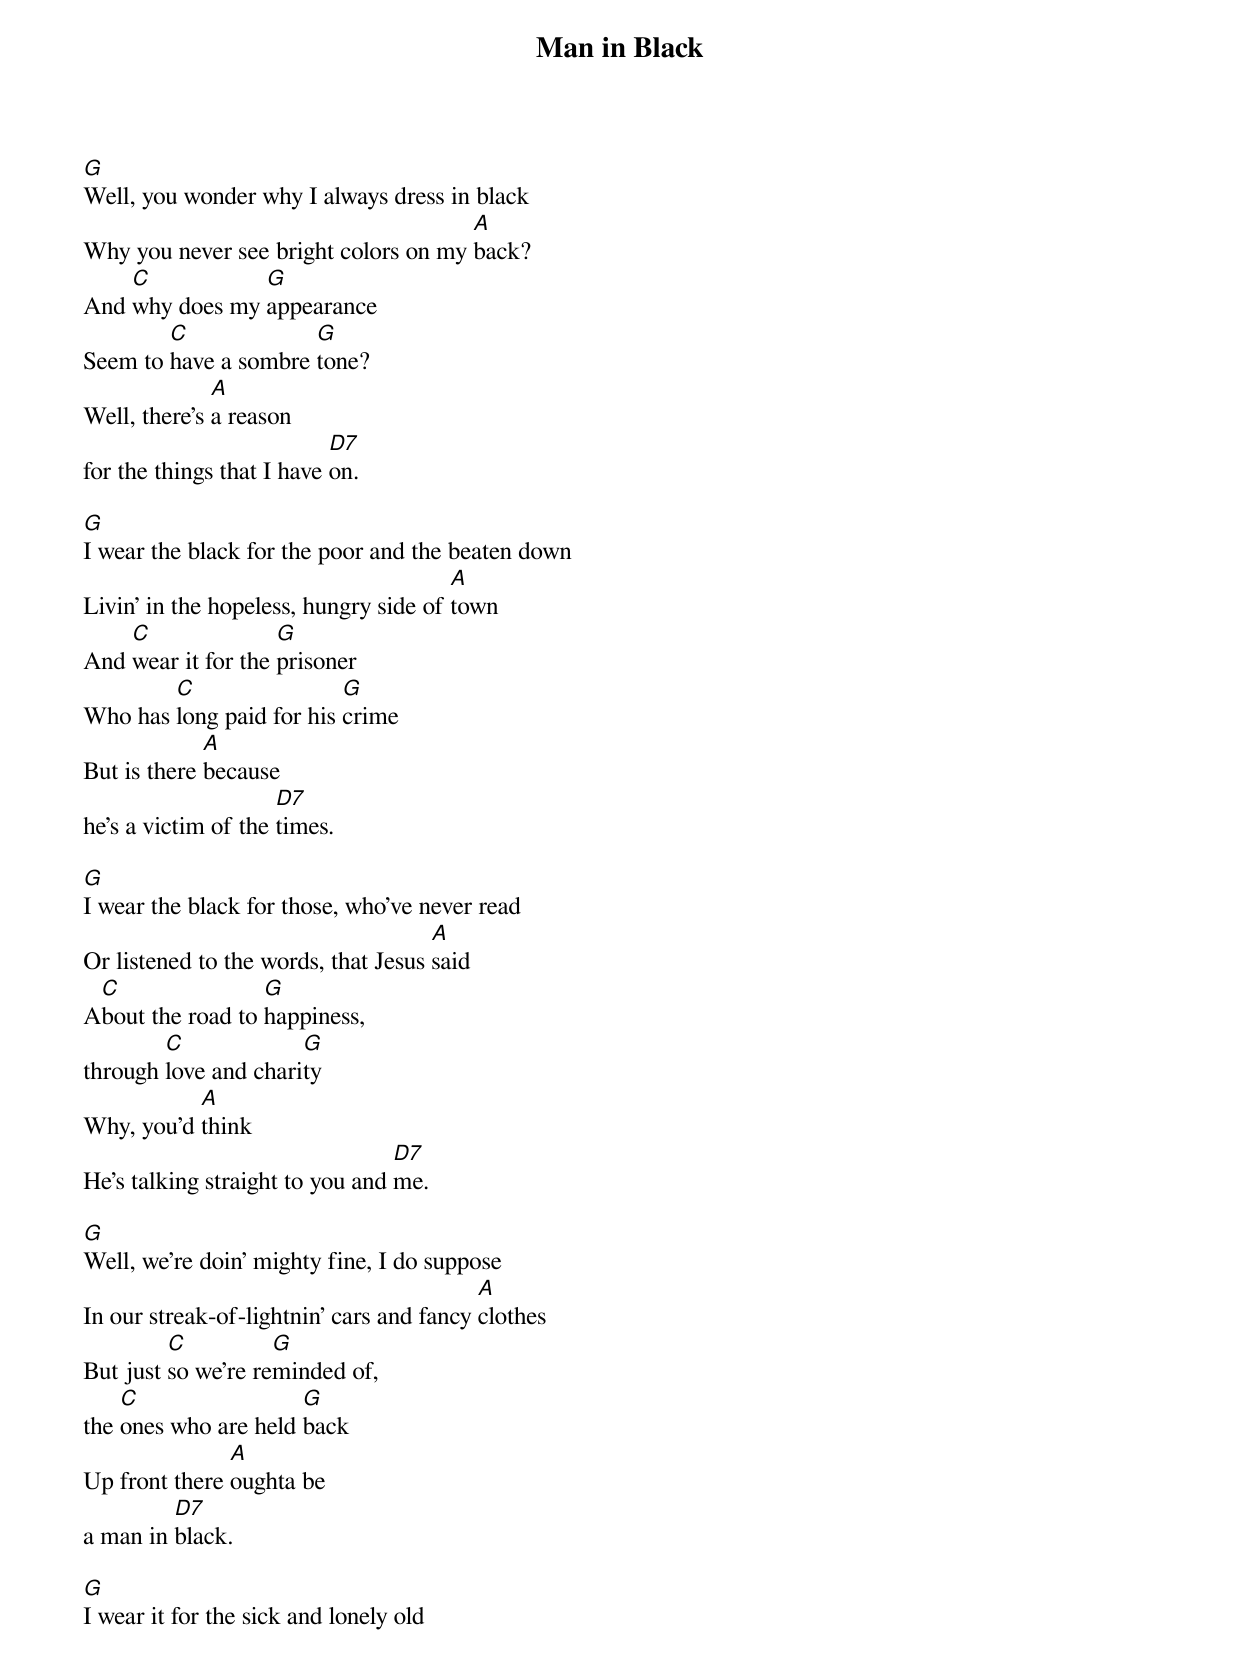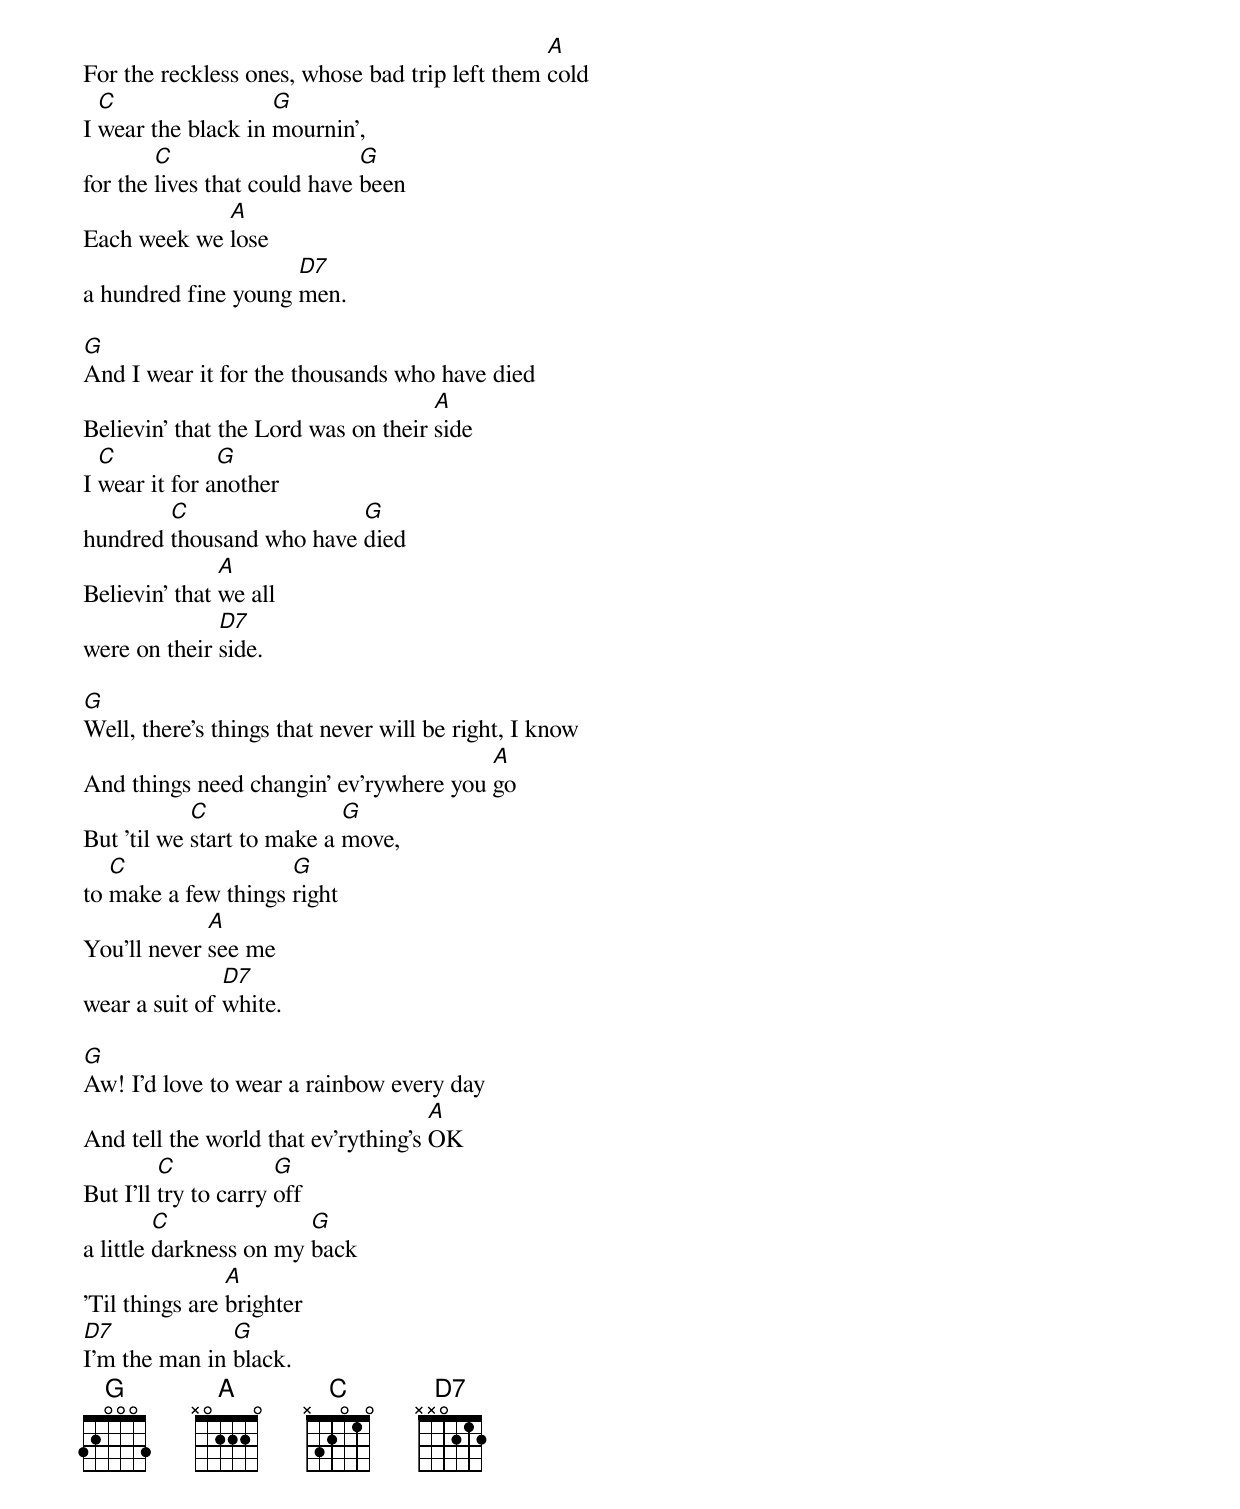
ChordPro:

{title: Man in Black}
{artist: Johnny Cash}
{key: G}
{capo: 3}
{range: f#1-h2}
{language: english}
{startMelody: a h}
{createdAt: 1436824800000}
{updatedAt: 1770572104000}
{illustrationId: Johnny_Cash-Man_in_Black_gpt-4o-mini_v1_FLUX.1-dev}
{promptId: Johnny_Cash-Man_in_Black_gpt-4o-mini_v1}

{start_of_verse}
[G]Well, you wonder why I always dress in black
Why you never see bright colors on my [A]back?
And [C]why does my [G]appearance
Seem to [C]have a sombre [G]tone?
Well, there's [A]a reason
for the things that I have [D7]on.
{end_of_verse}

{start_of_verse}
[G]I wear the black for the poor and the beaten down
Livin' in the hopeless, hungry side of [A]town
And [C]wear it for the [G]prisoner
Who has [C]long paid for his [G]crime
But is there [A]because
he's a victim of the [D7]times.
{end_of_verse}

{start_of_verse}
[G]I wear the black for those, who've never read
Or listened to the words, that Jesus [A]said
A[C]bout the road to [G]happiness,
through [C]love and chari[G]ty
Why, you'd [A]think
He's talking straight to you and [D7]me.
{end_of_verse}

{start_of_verse}
[G]Well, we're doin' mighty fine, I do suppose
In our streak-of-lightnin' cars and fancy [A]clothes
But just [C]so we're re[G]minded of,
the [C]ones who are held [G]back
Up front there [A]oughta be
a man in [D7]black.
{end_of_verse}

{start_of_verse}
[G]I wear it for the sick and lonely old
For the reckless ones, whose bad trip left them [A]cold
I [C]wear the black in [G]mournin',
for the [C]lives that could have [G]been
Each week we [A]lose
a hundred fine young [D7]men.
{end_of_verse}

{start_of_verse}
[G]And I wear it for the thousands who have died
Believin' that the Lord was on their [A]side
I [C]wear it for a[G]nother
hundred [C]thousand who have [G]died
Believin' that [A]we all
were on their [D7]side.
{end_of_verse}

{start_of_verse}
[G]Well, there's things that never will be right, I know
And things need changin' ev'rywhere you [A]go
But 'til we [C]start to make a [G]move,
to [C]make a few things [G]right
You'll never [A]see me
wear a suit of [D7]white.
{end_of_verse}

{start_of_verse}
[G]Aw! I'd love to wear a rainbow every day
And tell the world that ev'rything's [A]OK
But I'll [C]try to carry [G]off
a little [C]darkness on my [G]back
'Til things are [A]brighter
[D7]I'm the man in [G]black.
{end_of_verse}
